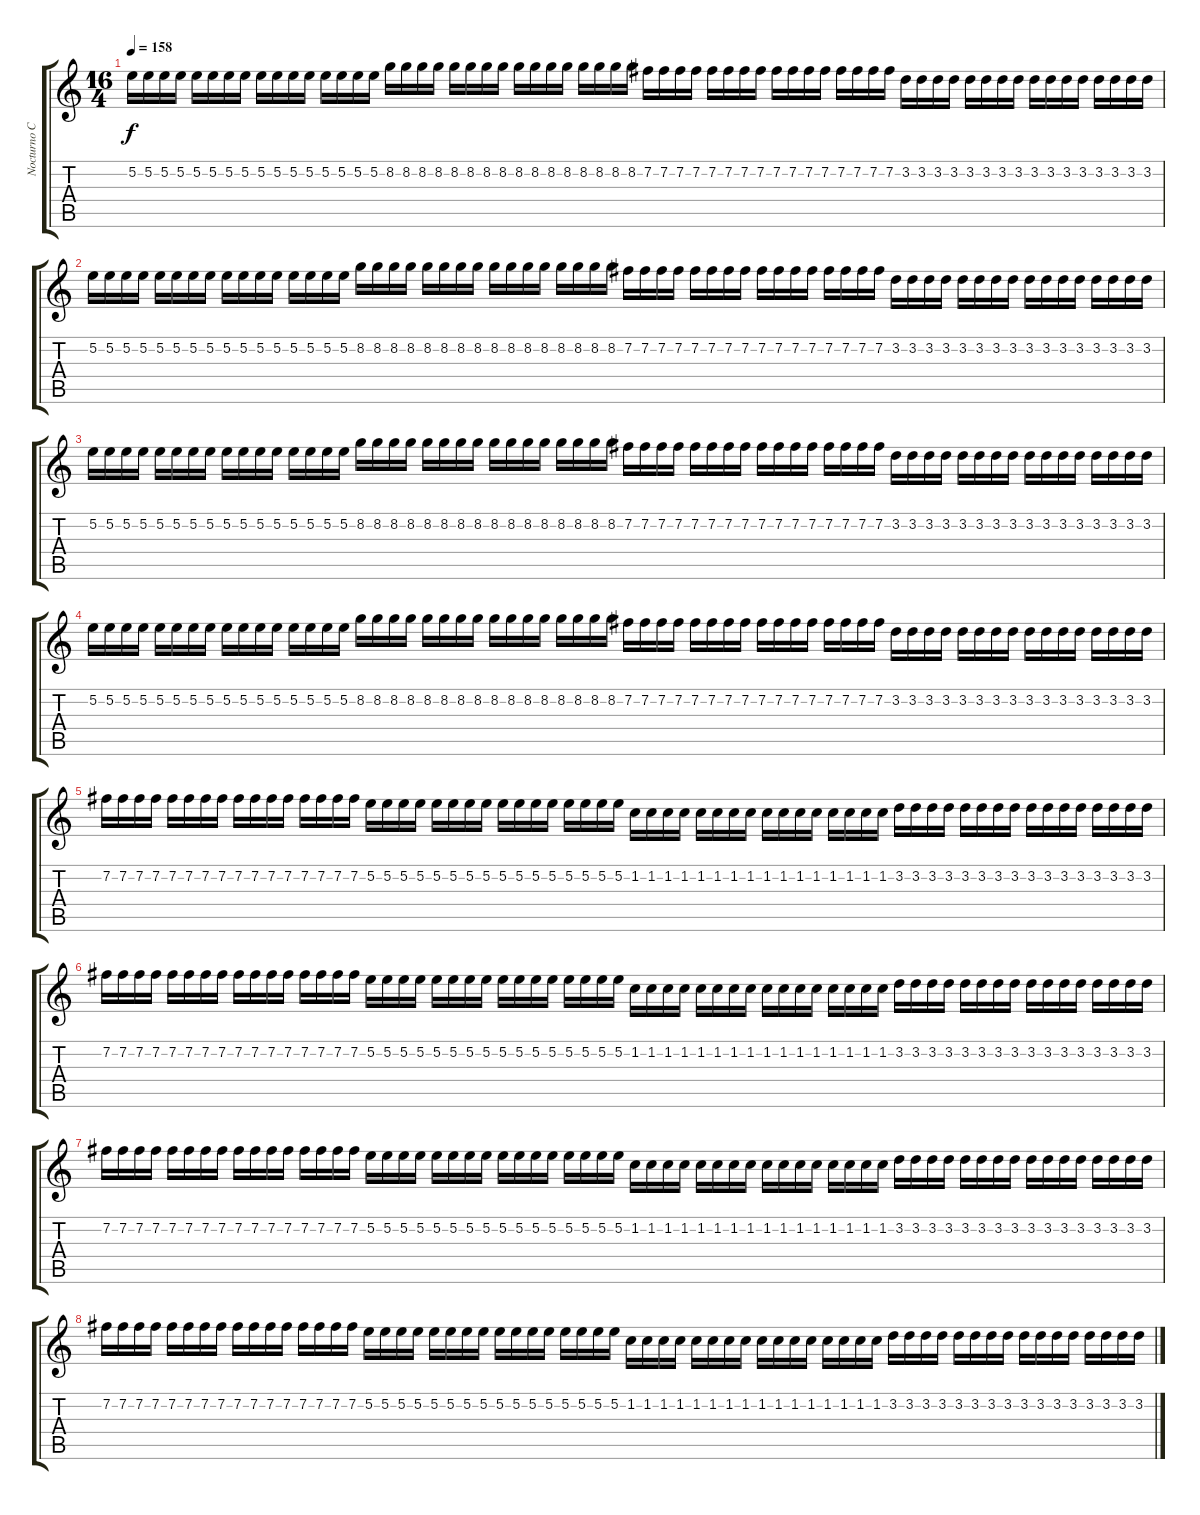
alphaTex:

\track ("Nocturno Culto" "Nocturno C") {instrument distortionguitar}
\staff {score tabs}
\tuning (E4 B3 G3 D3 A2 E2) {hide}
\ts (16 4)
\tempo 158
\clef g2
\ks c
5.2.16{dy f} 5.2.16 5.2.16 5.2.16 5.2.16 5.2.16 5.2.16 5.2.16 5.2.16 5.2.16 5.2.16 5.2.16 5.2.16 5.2.16 5.2.16 5.2.16 8.2.16 8.2.16 8.2.16 8.2.16 8.2.16 8.2.16 8.2.16 8.2.16 8.2.16 8.2.16 8.2.16 8.2.16 8.2.16 8.2.16 8.2.16 8.2.16 7.2.16 7.2.16 7.2.16 7.2.16 7.2.16 7.2.16 7.2.16 7.2.16 7.2.16 7.2.16 7.2.16 7.2.16 7.2.16 7.2.16 7.2.16 7.2.16 3.2.16 3.2.16 3.2.16 3.2.16 3.2.16 3.2.16 3.2.16 3.2.16 3.2.16 3.2.16 3.2.16 3.2.16 3.2.16 3.2.16 3.2.16 3.2.16 |
5.2.16 5.2.16 5.2.16 5.2.16 5.2.16 5.2.16 5.2.16 5.2.16 5.2.16 5.2.16 5.2.16 5.2.16 5.2.16 5.2.16 5.2.16 5.2.16 8.2.16 8.2.16 8.2.16 8.2.16 8.2.16 8.2.16 8.2.16 8.2.16 8.2.16 8.2.16 8.2.16 8.2.16 8.2.16 8.2.16 8.2.16 8.2.16 7.2.16 7.2.16 7.2.16 7.2.16 7.2.16 7.2.16 7.2.16 7.2.16 7.2.16 7.2.16 7.2.16 7.2.16 7.2.16 7.2.16 7.2.16 7.2.16 3.2.16 3.2.16 3.2.16 3.2.16 3.2.16 3.2.16 3.2.16 3.2.16 3.2.16 3.2.16 3.2.16 3.2.16 3.2.16 3.2.16 3.2.16 3.2.16 |
5.2.16 5.2.16 5.2.16 5.2.16 5.2.16 5.2.16 5.2.16 5.2.16 5.2.16 5.2.16 5.2.16 5.2.16 5.2.16 5.2.16 5.2.16 5.2.16 8.2.16 8.2.16 8.2.16 8.2.16 8.2.16 8.2.16 8.2.16 8.2.16 8.2.16 8.2.16 8.2.16 8.2.16 8.2.16 8.2.16 8.2.16 8.2.16 7.2.16 7.2.16 7.2.16 7.2.16 7.2.16 7.2.16 7.2.16 7.2.16 7.2.16 7.2.16 7.2.16 7.2.16 7.2.16 7.2.16 7.2.16 7.2.16 3.2.16 3.2.16 3.2.16 3.2.16 3.2.16 3.2.16 3.2.16 3.2.16 3.2.16 3.2.16 3.2.16 3.2.16 3.2.16 3.2.16 3.2.16 3.2.16 |
5.2.16 5.2.16 5.2.16 5.2.16 5.2.16 5.2.16 5.2.16 5.2.16 5.2.16 5.2.16 5.2.16 5.2.16 5.2.16 5.2.16 5.2.16 5.2.16 8.2.16 8.2.16 8.2.16 8.2.16 8.2.16 8.2.16 8.2.16 8.2.16 8.2.16 8.2.16 8.2.16 8.2.16 8.2.16 8.2.16 8.2.16 8.2.16 7.2.16 7.2.16 7.2.16 7.2.16 7.2.16 7.2.16 7.2.16 7.2.16 7.2.16 7.2.16 7.2.16 7.2.16 7.2.16 7.2.16 7.2.16 7.2.16 3.2.16 3.2.16 3.2.16 3.2.16 3.2.16 3.2.16 3.2.16 3.2.16 3.2.16 3.2.16 3.2.16 3.2.16 3.2.16 3.2.16 3.2.16 3.2.16 |
7.2.16 7.2.16 7.2.16 7.2.16 7.2.16 7.2.16 7.2.16 7.2.16 7.2.16 7.2.16 7.2.16 7.2.16 7.2.16 7.2.16 7.2.16 7.2.16 5.2.16 5.2.16 5.2.16 5.2.16 5.2.16 5.2.16 5.2.16 5.2.16 5.2.16 5.2.16 5.2.16 5.2.16 5.2.16 5.2.16 5.2.16 5.2.16 1.2.16 1.2.16 1.2.16 1.2.16 1.2.16 1.2.16 1.2.16 1.2.16 1.2.16 1.2.16 1.2.16 1.2.16 1.2.16 1.2.16 1.2.16 1.2.16 3.2.16 3.2.16 3.2.16 3.2.16 3.2.16 3.2.16 3.2.16 3.2.16 3.2.16 3.2.16 3.2.16 3.2.16 3.2.16 3.2.16 3.2.16 3.2.16 |
7.2.16 7.2.16 7.2.16 7.2.16 7.2.16 7.2.16 7.2.16 7.2.16 7.2.16 7.2.16 7.2.16 7.2.16 7.2.16 7.2.16 7.2.16 7.2.16 5.2.16 5.2.16 5.2.16 5.2.16 5.2.16 5.2.16 5.2.16 5.2.16 5.2.16 5.2.16 5.2.16 5.2.16 5.2.16 5.2.16 5.2.16 5.2.16 1.2.16 1.2.16 1.2.16 1.2.16 1.2.16 1.2.16 1.2.16 1.2.16 1.2.16 1.2.16 1.2.16 1.2.16 1.2.16 1.2.16 1.2.16 1.2.16 3.2.16 3.2.16 3.2.16 3.2.16 3.2.16 3.2.16 3.2.16 3.2.16 3.2.16 3.2.16 3.2.16 3.2.16 3.2.16 3.2.16 3.2.16 3.2.16 |
7.2.16 7.2.16 7.2.16 7.2.16 7.2.16 7.2.16 7.2.16 7.2.16 7.2.16 7.2.16 7.2.16 7.2.16 7.2.16 7.2.16 7.2.16 7.2.16 5.2.16 5.2.16 5.2.16 5.2.16 5.2.16 5.2.16 5.2.16 5.2.16 5.2.16 5.2.16 5.2.16 5.2.16 5.2.16 5.2.16 5.2.16 5.2.16 1.2.16 1.2.16 1.2.16 1.2.16 1.2.16 1.2.16 1.2.16 1.2.16 1.2.16 1.2.16 1.2.16 1.2.16 1.2.16 1.2.16 1.2.16 1.2.16 3.2.16 3.2.16 3.2.16 3.2.16 3.2.16 3.2.16 3.2.16 3.2.16 3.2.16 3.2.16 3.2.16 3.2.16 3.2.16 3.2.16 3.2.16 3.2.16 |
7.2.16 7.2.16 7.2.16 7.2.16 7.2.16 7.2.16 7.2.16 7.2.16 7.2.16 7.2.16 7.2.16 7.2.16 7.2.16 7.2.16 7.2.16 7.2.16 5.2.16 5.2.16 5.2.16 5.2.16 5.2.16 5.2.16 5.2.16 5.2.16 5.2.16 5.2.16 5.2.16 5.2.16 5.2.16 5.2.16 5.2.16 5.2.16 1.2.16 1.2.16 1.2.16 1.2.16 1.2.16 1.2.16 1.2.16 1.2.16 1.2.16 1.2.16 1.2.16 1.2.16 1.2.16 1.2.16 1.2.16 1.2.16 3.2.16 3.2.16 3.2.16 3.2.16 3.2.16 3.2.16 3.2.16 3.2.16 3.2.16 3.2.16 3.2.16 3.2.16 3.2.16 3.2.16 3.2.16 3.2.16
